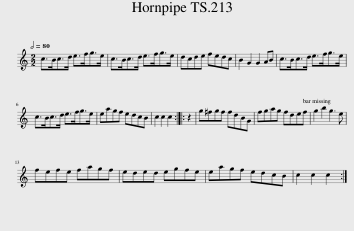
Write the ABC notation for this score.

X:1
L:1/8
Q:1/2=80
M:2/2
I:linebreak $
K:C
V:1 treble
V:1
 c>Bc>d e>fg>e | c>Bc>d e>fg>e | dcde fedc | B2 G2 G2 AB | c>Bc>d e>fg>e |$ %5
 c>Bc>d e>fg>e | eagf edcB | c2 c2 c2 :: z2 | g^fgf fdBG | %10
 fgag fdef | g2 b2 g3 e |$ fefe fagf | eded egfe | eagf edcB | %15
 c2 c2 c2 :| %16
